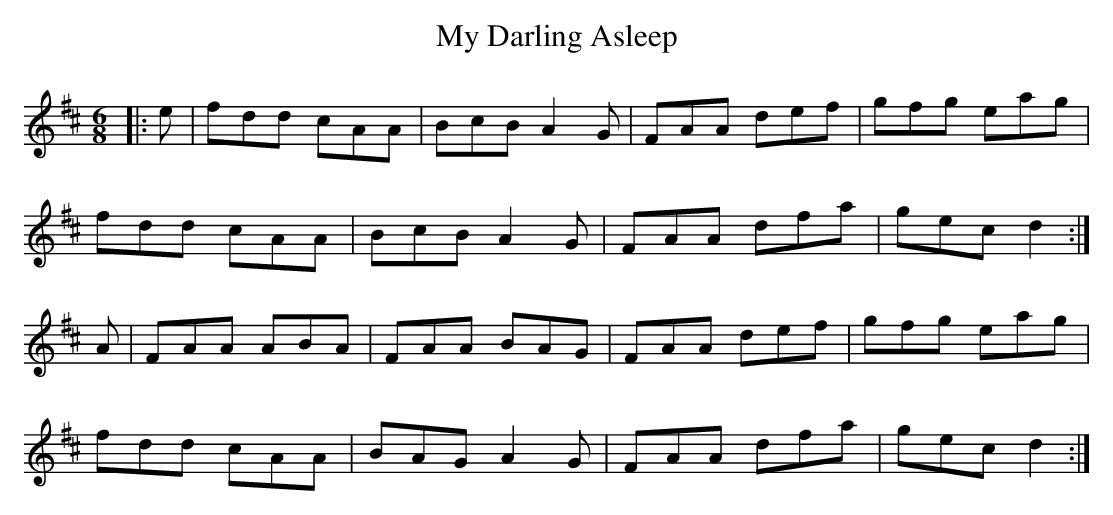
X:1
T:My Darling Asleep
M:6/8
L:1/8
K:D
|:e|fdd cAA|BcB A2G|FAA def|gfg eag|!
fdd cAA|BcB A2G|FAA dfa|gec d2:|!
A|FAA ABA|FAA BAG|FAA def|gfg eag|!
fdd cAA|BAG A2G|FAA dfa|gec d2:|!
